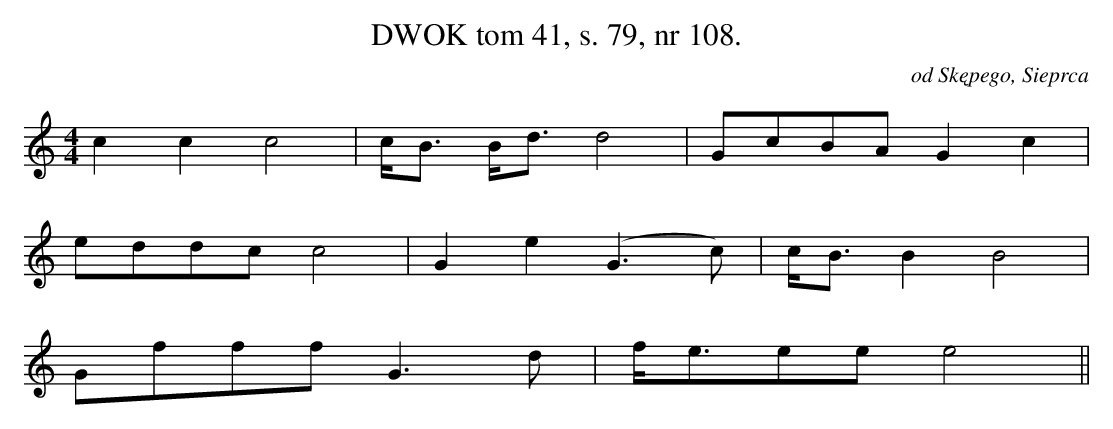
X:1
T:DWOK tom 41, s. 79, nr 108.
O:od Skępego, Sieprca
L:1/16
M:4/4
K:C
c4c4 c8|cB3 Bd3 d8|G2c2B2A2 G4c4|
e2d2d2c2 c8|G4e4 (G6c2)|cB3B4 B8|
G2f2f2f2 G6d2|fe3e2e2 e8||
